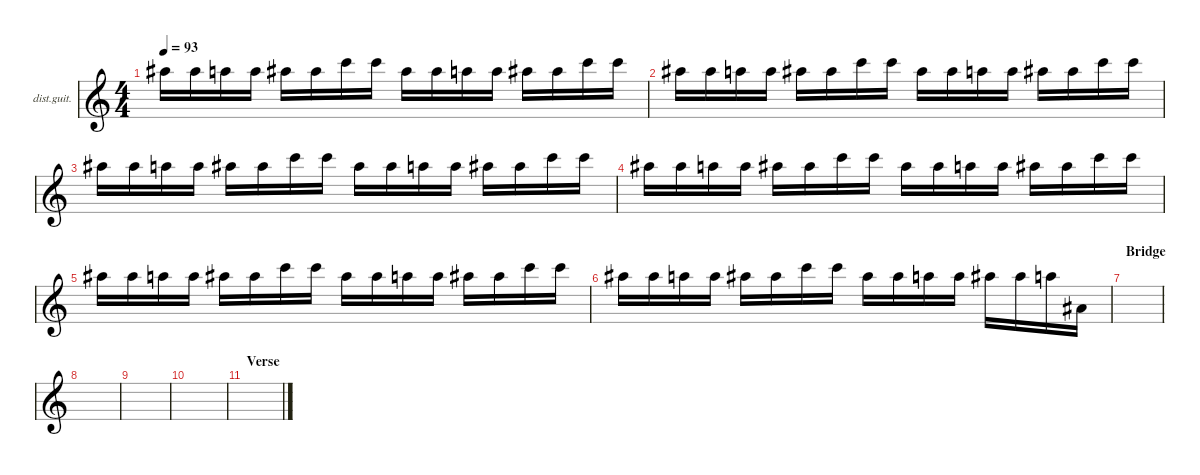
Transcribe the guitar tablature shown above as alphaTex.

\defaultSystemsLayout 2
\hideDynamics
\bracketExtendMode nobrackets
\firstSystemTrackNameOrientation horizontal
\otherSystemsTrackNameOrientation horizontal
\track ("Distortion Guitar" "dist.guit.") {defaultSystemsLayout 2 instrument distortionguitar}
\staff {score}
\tuning (D4 A3 F3 C3 G2 D2 G1)
\ts (4 4)
\scale
1.0532
\tempo 93
\accidentals auto
\clef g2
\ottava regular
\simile none
\scale
1.05057
\ks c
13.2{acc #}.16{dy mf instrument distortionguitar beam Down} 13.2{acc #}.16{beam Down} 12.2.16{beam Down} 12.2.16{beam Down} 13.2{acc #}.16{beam Down} 13.2{acc #}.16{beam Down} 15.2.16{beam Down} 15.2.16{beam Down} 13.2{acc #}.16{beam Down} 13.2{acc #}.16{beam Down} 12.2.16{beam Down} 12.2.16{beam Down} 13.2{acc #}.16{beam Down} 13.2{acc #}.16{beam Down} 15.2.16{beam Down} 15.2.16{beam Down} |
\scale
0.946802
\scale
0.949433 13.2{acc #}.16{beam Down} 13.2{acc #}.16{beam Down} 12.2.16{beam Down} 12.2.16{beam Down} 13.2{acc #}.16{beam Down} 13.2{acc #}.16{beam Down} 15.2.16{beam Down} 15.2.16{beam Down} 13.2{acc #}.16{beam Down} 13.2{acc #}.16{beam Down} 12.2.16{beam Down} 12.2.16{beam Down} 13.2{acc #}.16{beam Down} 13.2{acc #}.16{beam Down} 15.2.16{beam Down} 15.2.16{beam Down} |
\scale
1.03306
\scale
1.02254 13.2{acc #}.16{beam Down} 13.2{acc #}.16{beam Down} 12.2.16{beam Down} 12.2.16{beam Down} 13.2{acc #}.16{beam Down} 13.2{acc #}.16{beam Down} 15.2.16{beam Down} 15.2.16{beam Down} 13.2{acc #}.16{beam Down} 13.2{acc #}.16{beam Down} 12.2.16{beam Down} 12.2.16{beam Down} 13.2{acc #}.16{beam Down} 13.2{acc #}.16{beam Down} 15.2.16{beam Down} 15.2.16{beam Down} |
\scale
0.966937
\scale
0.977463 13.2{acc #}.16{beam Down} 13.2{acc #}.16{beam Down} 12.2.16{beam Down} 12.2.16{beam Down} 13.2{acc #}.16{beam Down} 13.2{acc #}.16{beam Down} 15.2.16{beam Down} 15.2.16{beam Down} 13.2{acc #}.16{beam Down} 13.2{acc #}.16{beam Down} 12.2.16{beam Down} 12.2.16{beam Down} 13.2{acc #}.16{beam Down} 13.2{acc #}.16{beam Down} 15.2.16{beam Down} 15.2.16{beam Down} |
\scale
1.03043
\scale
1.03043 13.2{acc #}.16{beam Down} 13.2{acc #}.16{beam Down} 12.2.16{beam Down} 12.2.16{beam Down} 13.2{acc #}.16{beam Down} 13.2{acc #}.16{beam Down} 15.2.16{beam Down} 15.2.16{beam Down} 13.2{acc #}.16{beam Down} 13.2{acc #}.16{beam Down} 12.2.16{beam Down} 12.2.16{beam Down} 13.2{acc #}.16{beam Down} 13.2{acc #}.16{beam Down} 15.2.16{beam Down} 15.2.16{beam Down} |
\scale
0.969568
\scale
0.969568 13.2{acc #}.16{beam Down} 13.2{acc #}.16{beam Down} 12.2.16{beam Down} 12.2.16{beam Down} 13.2{acc #}.16{beam Down} 13.2{acc #}.16{beam Down} 15.2.16{beam Down} 15.2.16{beam Down} 13.2{acc #}.16{beam Down} 13.2{acc #}.16{beam Down} 12.2.16{beam Down} 12.2.16{beam Down} 13.2{acc #}.16{beam Down} 13.2{acc #}.16{beam Down} 12.2.16{beam Down} 1.2{acc #}.16{beam Down} |
\section ("" "Bridge")
\scale
1.03043
\scale
1.03043 |
\scale
0.969568
\scale
0.969568 |
\scale
1.02601
\scale
1.02601 |
\scale
0.973989
\scale
0.973989 |
\section ("" "Verse")
\scale
1.03043
\scale
1.03043 |
\scale
0.969568
\scale
0.969568 |
\scale
1.03043
\scale
1.03043 |
\scale
0.969568
\scale
0.969568 |
\scale
1.03043
\scale
1.03043 |
\scale
0.969568
\scale
0.969568
